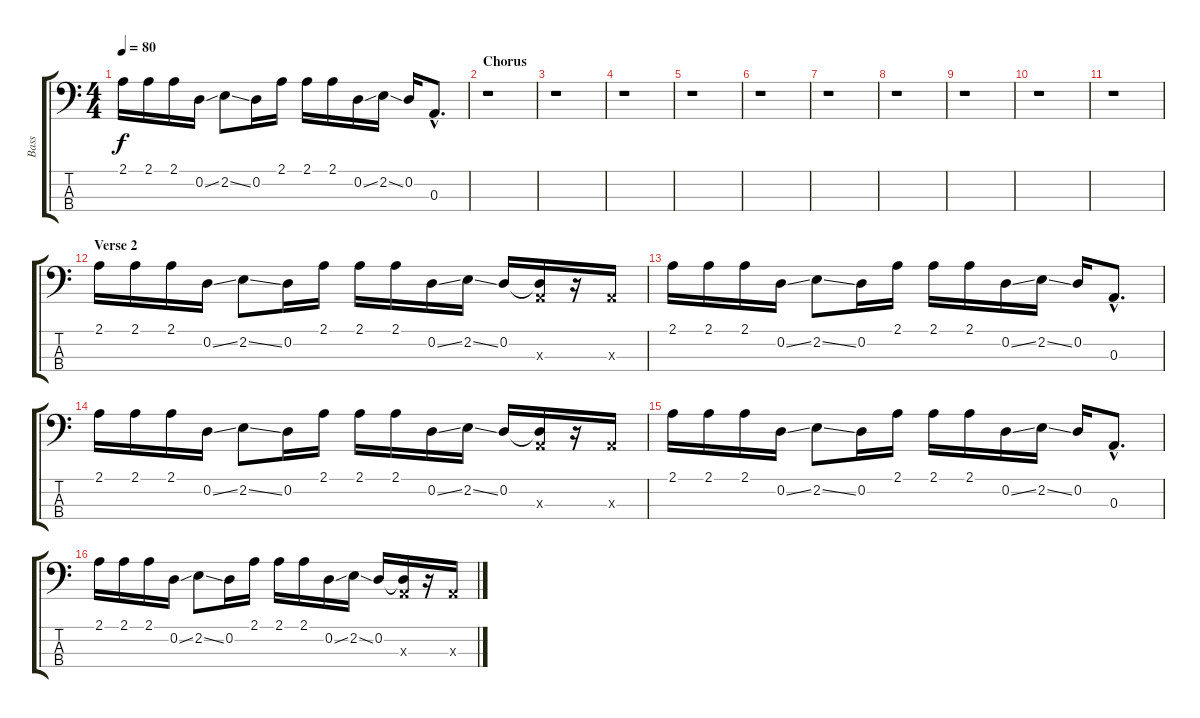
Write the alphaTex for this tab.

\track ("Bass" "Bass") {instrument electricbasspick}
\staff {score tabs}
\tuning (G2 D2 A1 E1) {hide}
\ts (4 4)
\tempo 80
\clef f4
\ks c
2.1.16{dy f} 2.1.16 2.1.16 0.2{ss}.16 2.2{ss}.8 0.2.16 2.1.16 2.1.16 2.1.16 0.2{ss}.16 2.2{ss}.16 0.2.16 0.3{hac}.8{d} |
\section ("" "Chorus")
r.1 |
r.1 |
r.1 |
r.1 |
r.1 |
r.1 |
r.1 |
r.1 |
r.1 |
r.1 |
\section ("" "Verse 2")
2.1.16 2.1.16 2.1.16 0.2{ss}.16 2.2{ss}.8 0.2.16 2.1.16 2.1.16 2.1.16 0.2{ss}.16 2.2{ss}.16 0.2.16 (0.2{t} 0.3{x}).16 r.16 0.3{x}.16 |
2.1.16 2.1.16 2.1.16 0.2{ss}.16 2.2{ss}.8 0.2.16 2.1.16 2.1.16 2.1.16 0.2{ss}.16 2.2{ss}.16 0.2.16 0.3{hac}.8{d} |
2.1.16 2.1.16 2.1.16 0.2{ss}.16 2.2{ss}.8 0.2.16 2.1.16 2.1.16 2.1.16 0.2{ss}.16 2.2{ss}.16 0.2.16 (0.2{t} 0.3{x}).16 r.16 0.3{x}.16 |
2.1.16 2.1.16 2.1.16 0.2{ss}.16 2.2{ss}.8 0.2.16 2.1.16 2.1.16 2.1.16 0.2{ss}.16 2.2{ss}.16 0.2.16 0.3{hac}.8{d} |
2.1.16 2.1.16 2.1.16 0.2{ss}.16 2.2{ss}.8 0.2.16 2.1.16 2.1.16 2.1.16 0.2{ss}.16 2.2{ss}.16 0.2.16 (0.2{t} 0.3{x}).16 r.16 0.3{x}.16
